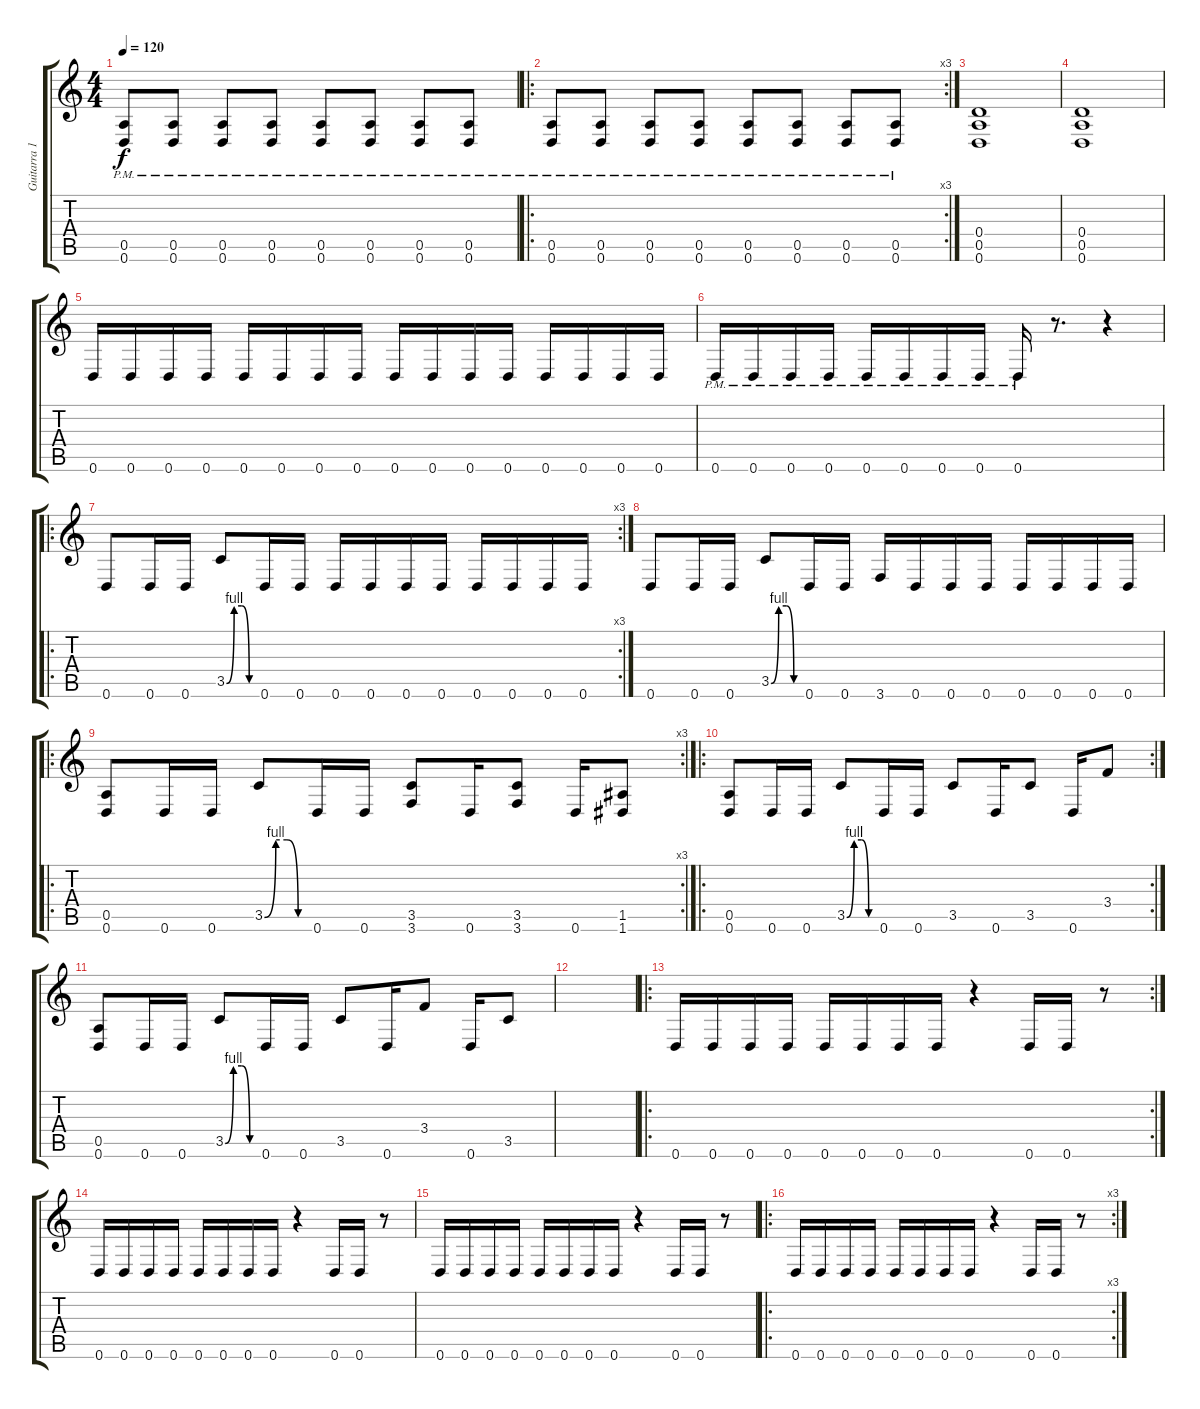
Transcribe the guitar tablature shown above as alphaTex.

\track ("Guitarra 1" "Guitarra 1") {instrument distortionguitar}
\staff {score tabs}
\tuning (E4 B3 G3 D3 A2 D2) {hide}
\ts (4 4)
\tempo 120
\clef g2
\ks c
(0.5{pm} 0.6{pm}).8{dy f} (0.5{pm} 0.6{pm}).8 (0.5{pm} 0.6{pm}).8 (0.5{pm} 0.6{pm}).8 (0.5{pm} 0.6{pm}).8 (0.5{pm} 0.6{pm}).8 (0.5{pm} 0.6{pm}).8 (0.5{pm} 0.6{pm}).8 |
\ro
\rc 3
(0.5{pm} 0.6{pm}).8 (0.5{pm} 0.6{pm}).8 (0.5{pm} 0.6{pm}).8 (0.5{pm} 0.6{pm}).8 (0.5{pm} 0.6{pm}).8 (0.5{pm} 0.6{pm}).8 (0.5{pm} 0.6{pm}).8 (0.5{pm} 0.6{pm}).8 |
(0.4 0.5 0.6).1 |
(0.4 0.5 0.6).1 |
0.6.16 0.6.16 0.6.16 0.6.16 0.6.16 0.6.16 0.6.16 0.6.16 0.6.16 0.6.16 0.6.16 0.6.16 0.6.16 0.6.16 0.6.16 0.6.16 |
0.6{pm}.16 0.6{pm}.16 0.6{pm}.16 0.6{pm}.16 0.6{pm}.16 0.6{pm}.16 0.6{pm}.16 0.6{pm}.16 0.6{pm}.16 r.8{d} r.4 |
\ro
\rc 3
0.6.8 0.6.16 0.6.16 3.5{be (custom 0 0 15 4 30 4 45 0 60 0)}.8 0.6.16 0.6.16 0.6.16 0.6.16 0.6.16 0.6.16 0.6.16 0.6.16 0.6.16 0.6.16 |
0.6.8 0.6.16 0.6.16 3.5{be (custom 0 0 15 4 30 4 45 0 60 0)}.8 0.6.16 0.6.16 3.6.16 0.6.16 0.6.16 0.6.16 0.6.16 0.6.16 0.6.16 0.6.16 |
\ro
\rc 3
(0.5 0.6).8 0.6.16 0.6.16 3.5{be (custom 0 0 15 4 30 4 45 0 60 0)}.8 0.6.16 0.6.16 (3.5 3.6).8 0.6.16 (3.5 3.6).8 0.6.16 (1.5 1.6).8 |
\ro
\rc 2
(0.5 0.6).8 0.6.16 0.6.16 3.5{be (custom 0 0 15 4 30 4 45 0 60 0)}.8 0.6.16 0.6.16 3.5.8 0.6.16 3.5.8 0.6.16 3.4.8 |
(0.5 0.6).8 0.6.16 0.6.16 3.5{be (custom 0 0 15 4 30 4 45 0 60 0)}.8 0.6.16 0.6.16 3.5.8 0.6.16 3.4.8 0.6.16 3.5.8 |
|
\ro
\rc 2
0.6.16 0.6.16 0.6.16 0.6.16 0.6.16 0.6.16 0.6.16 0.6.16 r.4 0.6.16 0.6.16 r.8 |
0.6.16 0.6.16 0.6.16 0.6.16 0.6.16 0.6.16 0.6.16 0.6.16 r.4 0.6.16 0.6.16 r.8 |
0.6.16 0.6.16 0.6.16 0.6.16 0.6.16 0.6.16 0.6.16 0.6.16 r.4 0.6.16 0.6.16 r.8 |
\ro
\rc 3
0.6.16 0.6.16 0.6.16 0.6.16 0.6.16 0.6.16 0.6.16 0.6.16 r.4 0.6.16 0.6.16 r.8
